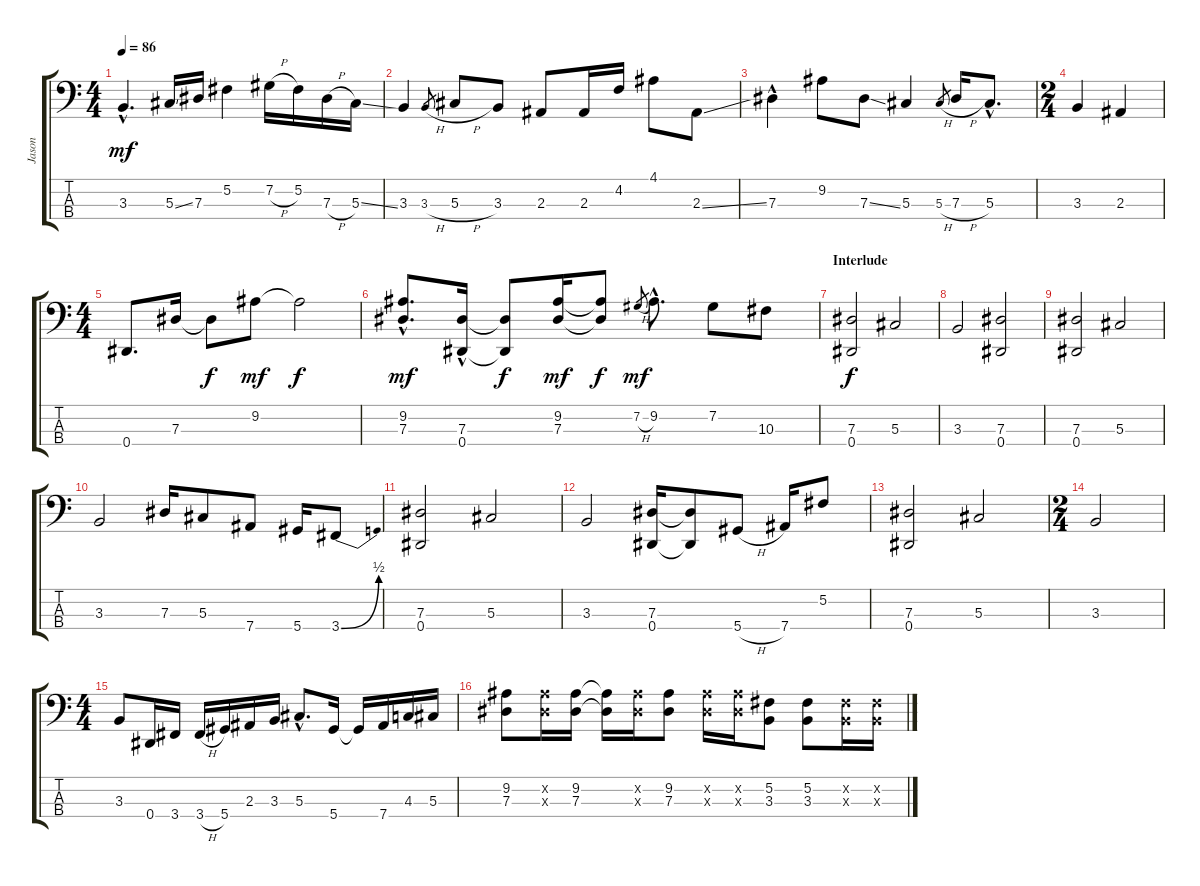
\track ("Jason" "Jason") {instrument electricbasspick}
\staff {score tabs}
\tuning (Gb2 Db2 Ab1 Eb1) {hide}
\ts (4 4)
\tempo 86
\clef f4
\ks c
3.3{hac}.4{d dy mf} 5.3{ss}.16 7.3.16 5.2.4 7.2{h}.16 5.2.16 7.3{h}.16 5.3{ss}.16 |
3.3.4 3.3{h}.8{gr} 5.3{h}.8 3.3.8 2.3.8 2.3.16 4.2.16 4.1.8 2.3{ss}.8 |
7.3{hac}.4 9.2.8 7.3{ss}.8 5.3.4 5.3{h}.8{gr} 7.3{h}.16 5.3{hac}.8{d} |
\ts (2 4)
3.3.4 2.3.4 |
\ts (4 4)
0.4.8{d} 7.3.16 7.3{t}.8{dy f} 9.2.8{dy mf} 9.2{t}.2{dy f} |
(9.2{hac} 7.3{hac}).8{d dy mf} (7.3 0.4{hac}).16 (7.3{t} 0.4{t}).8{dy f} (9.2 7.3).16{dy mf} (9.2{t} 7.3{t}).8{dy f} 7.2{h}.8{gr dy mf} 9.2{hac}.8{d} 7.2.8 10.3.8 |
\section ("" "Interlude")
(7.3 0.4).2{dy f} 5.3.2 |
3.3.2 (7.3 0.4).2 |
(7.3 0.4).2 5.3.2 |
3.3.2 7.3.16 5.3.8 7.4.8 5.4.16 3.4{be (bend 0 0 60 2)}.8 |
(7.3 0.4).2 5.3.2 |
3.3.2 (7.3 0.4).16 (7.3{t} 0.4{t}).8 5.4{h}.8 7.4.16 5.2.8 |
(7.3 0.4).2 5.3.2 |
\ts (2 4)
3.3.2 |
\ts (4 4)
3.3.8 0.4.16 3.4.16 3.4{h}.16 5.4.16 2.3.16 3.3.16 5.3{hac}.8{d} 5.4.16 5.4{t}.16 7.4.16 4.3.16 5.3.16 |
(9.2 7.3).8 (9.2{x} 7.3{x}).16 (9.2 7.3).16 (9.2{t} 7.3{t}).16 (9.2{x} 7.3{x}).16 (9.2 7.3).8 (9.2{x} 7.3{x}).16 (9.2{x} 7.3{x}).16 (5.2 3.3).8 (5.2 3.3).8 (5.2{x} 3.3{x}).16 (5.2{x} 3.3{x}).16
